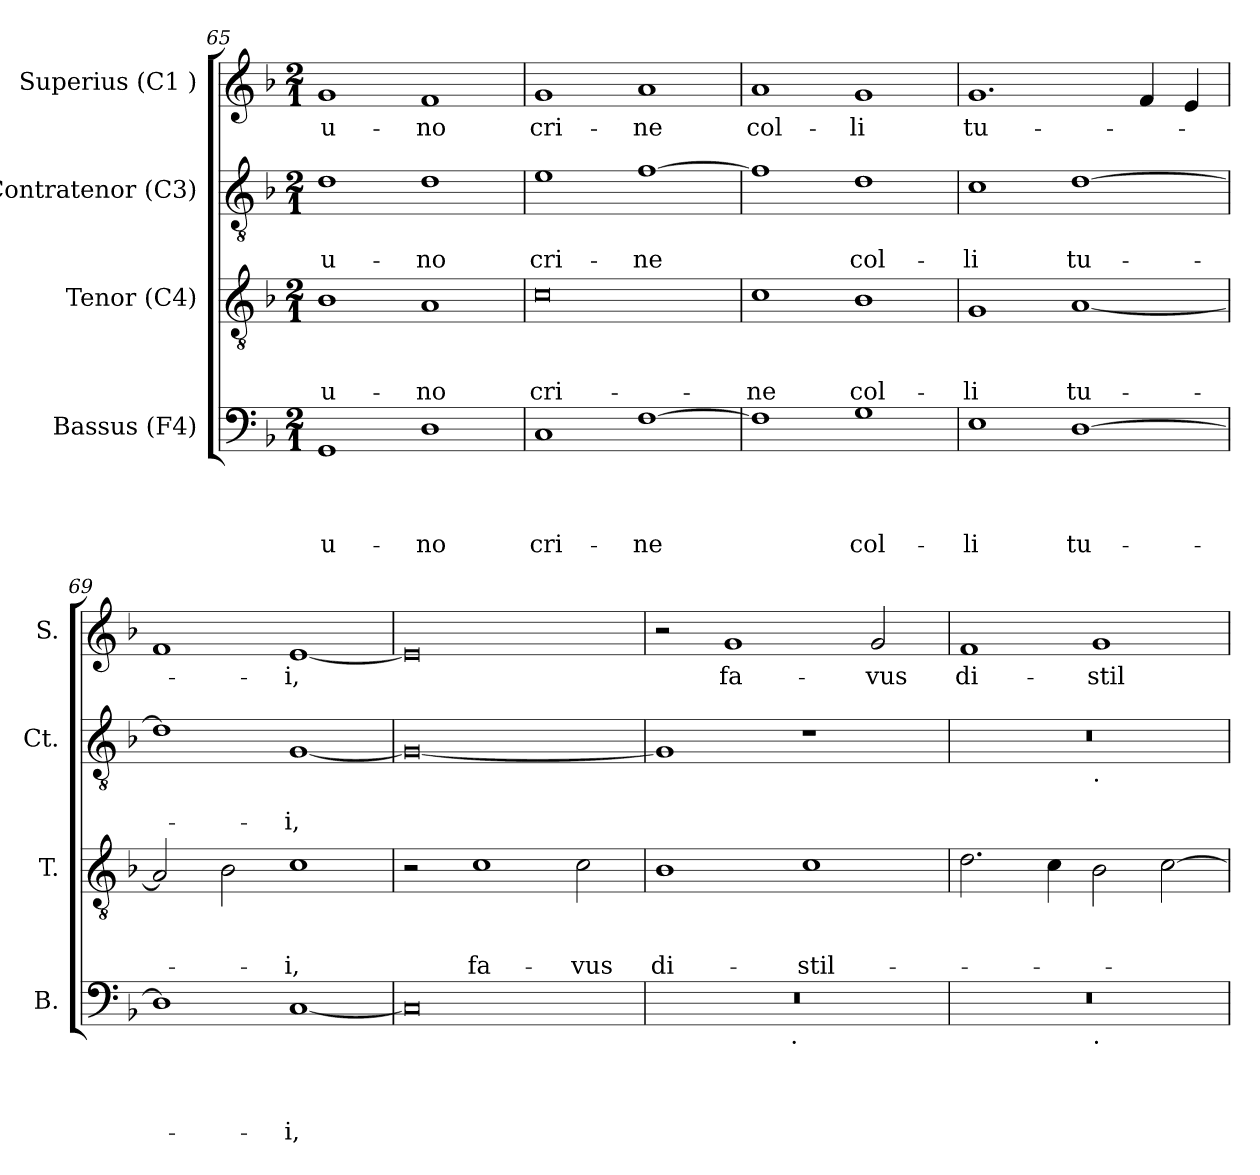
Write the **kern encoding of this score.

**kern	**text	**text	**text	**text	**kern	**text	**text	**text	**kern	**text	**text	**kern	**text
*part4	*part4	*part4	*part4	*part4	*part3	*part3	*part3	*part3	*part2	*part2	*part2	*part1	*part1
*staff4	*staff4	*staff4	*staff4	*staff4	*staff3	*staff3	*staff3	*staff3	*staff2	*staff2	*staff2	*staff1	*staff1
*I"Bassus (F4)	*	*	*	*	*I"Tenor (C4)	*	*	*	*I"Contratenor (C3)	*	*	*I"Superius (C1 )	*
*I'B.	*	*	*	*	*I'T.	*	*	*	*I'Ct.	*	*	*I'S.	*
*clefF4	*	*	*	*	*clefGv2	*	*	*	*clefGv2	*	*	*clefG2	*
*k[b-]	*	*	*	*	*k[b-]	*	*	*	*k[b-]	*	*	*k[b-]	*
*F:	*	*	*	*	*F:	*	*	*	*F:	*	*	*F:	*
*M2/1	*	*	*	*	*M2/1	*	*	*	*M2/1	*	*	*M2/1	*
=65	=65	=65	=65	=65	=65	=65	=65	=65	=65	=65	=65	=65	=65
!	!	!	!	!LO:LY:b	!	!	!	!LO:LY:b	!	!	!LO:LY:b	!	!LO:LY:b
1GG	.	.	.	u-	1B-	.	.	u-	1d	.	u-	1g	u-
!	!	!	!	!LO:LY:b	!	!	!	!LO:LY:b	!	!	!LO:LY:b	!	!LO:LY:b
1D	.	.	.	-no	1A	.	.	-no	1d	.	-no	1f	-no
!!LO:LB:g=z
=66	=66	=66	=66	=66	=66	=66	=66	=66	=66	=66	=66	=66	=66
!	!	!	!	!LO:LY:b	!	!	!	!LO:LY:b:rj	!	!	!LO:LY:b	!	!LO:LY:b
1C	.	.	.	cri-	0c	.	.	cri-	1e	.	cri-	1g	cri-
!	!	!	!	!LO:LY:b	!	!	!	!	!	!	!LO:LY:b	!	!LO:LY:b
[>1F	.	.	.	-ne	.	.	.	.	[>1f	.	-ne	1a	-ne
=67	=67	=67	=67	=67	=67	=67	=67	=67	=67	=67	=67	=67	=67
!	!	!	!	!	!	!	!	!LO:LY:b	!	!	!	!	!LO:LY:b
1F]	.	.	.	.	1c	.	.	-ne	1f]	.	.	1a	col-
!	!	!	!	!LO:LY:b	!	!	!	!LO:LY:b	!	!	!LO:LY:b	!	!LO:LY:b:rj
1G	.	.	.	col-	1B-	.	.	col-	1d	.	col-	1g	-li
=68	=68	=68	=68	=68	=68	=68	=68	=68	=68	=68	=68	=68	=68
!	!	!	!	!LO:LY:b:rj	!	!	!	!LO:LY:b:rj	!	!	!LO:LY:b	!	!LO:LY:b
1E	.	.	.	-li	1G	.	.	-li	1c	.	-li	1.g	tu-
!	!	!	!	!LO:LY:b	!	!	!	!LO:LY:b	!	!	!LO:LY:b	!	!
[>1D	.	.	.	tu-	[<1A	.	.	tu-	[>1d	.	tu-	.	.
.	.	.	.	.	.	.	.	.	.	.	.	4f/	.
.	.	.	.	.	.	.	.	.	.	.	.	4e/	.
=69	=69	=69	=69	=69	=69	=69	=69	=69	=69	=69	=69	=69	=69
1D]	.	.	.	.	2A/]	.	.	.	1d]	.	.	1f	.
.	.	.	.	.	2B-\	.	.	.	.	.	.	.	.
!	!	!	!	!LO:LY:b:rj	!	!	!	!LO:LY:b	!	!	!LO:LY:b:rj	!	!LO:LY:b:rj
[<1C	.	.	.	-i,	1c	.	.	-i,	[<1G	.	-i,	[<1e	-i,
=70	=70	=70	=70	=70	=70	=70	=70	=70	=70	=70	=70	=70	=70
0C]	.	.	.	.	2r	.	.	.	0G_	.	.	0e]	.
!	!	!	!	!	!	!	!	!LO:LY:b	!	!	!	!	!
.	.	.	.	.	1c	.	.	fa-	.	.	.	.	.
!	!	!	!	!	!	!	!	!LO:LY:b	!	!	!	!	!
.	.	.	.	.	2c\	.	.	-vus	.	.	.	.	.
=71	=71	=71	=71	=71	=71	=71	=71	=71	=71	=71	=71	=71	=71
!	!	!	!	!	!	!	!	!LO:LY:b	!	!	!	!	!
*^	*	*	*	*	*	*	*	*	*	*	*	*	*
0r	2ryy	.	.	.	.	1B-	.	.	di-	1G]	.	.	2r	.
!	!	!	!	!	!	!	!	!	!	!	!	!	!	!LO:LY:b
.	4...ryy	.	.	.	.	.	.	.	.	.	.	.	1g	fa-
!	!LO:TX:b:t=.	!	!	!	!	!	!	!	!	!	!	!	!	!
.	1ryy	.	.	.	.	.	.	.	.	.	.	.	.	.
!	!	!	!	!	!	!	!	!	!LO:LY:b	!	!	!	!	!
.	.	.	.	.	.	1c	.	.	-stil-	1r	.	.	.	.
!	!	!	!	!	!	!	!	!	!	!	!	!	!	!LO:LY:b
.	.	.	.	.	.	.	.	.	.	.	.	.	2g/	-vus
.	32ryy	.	.	.	.	.	.	.	.	.	.	.	.	.
!!LO:PB:g=z
=72	=72	=72	=72	=72	=72	=72	=72	=72	=72	=72	=72	=72	=72	=72
!	!	!	!	!	!	!	!	!	!	!	!	!	!	!LO:LY:b
*	*	*	*	*	*	*	*	*	*	*^	*	*	*	*
0r	1ryy	.	.	.	.	2.d\	.	.	.	0r	1ryy	.	.	1f	di-
.	.	.	.	.	.	4c\	.	.	.	.	.	.	.	.	.
!	!	!	!	!	!	!	!	!	!	!	!LO:TX:b:t=.	!	!	!	!
!	!LO:TX:b:t=.	!	!	!	!	!	!	!	!	!	!	!	!	!	!
!	!	!	!	!	!	!	!	!	!	!	!	!	!	!	!LO:LY:b
.	1ryy	.	.	.	.	2B-\	.	.	.	.	1ryy	.	.	1g	-stil-
.	.	.	.	.	.	[>2c\	.	.	.	.	.	.	.	.	.
*v	*v	*	*	*	*	*	*	*	*	*v	*v	*	*	*	*
=	=	=	=	=	=	=	=	=	=	=	=	=	=
*-	*-	*-	*-	*-	*-	*-	*-	*-	*-	*-	*-	*-	*-
